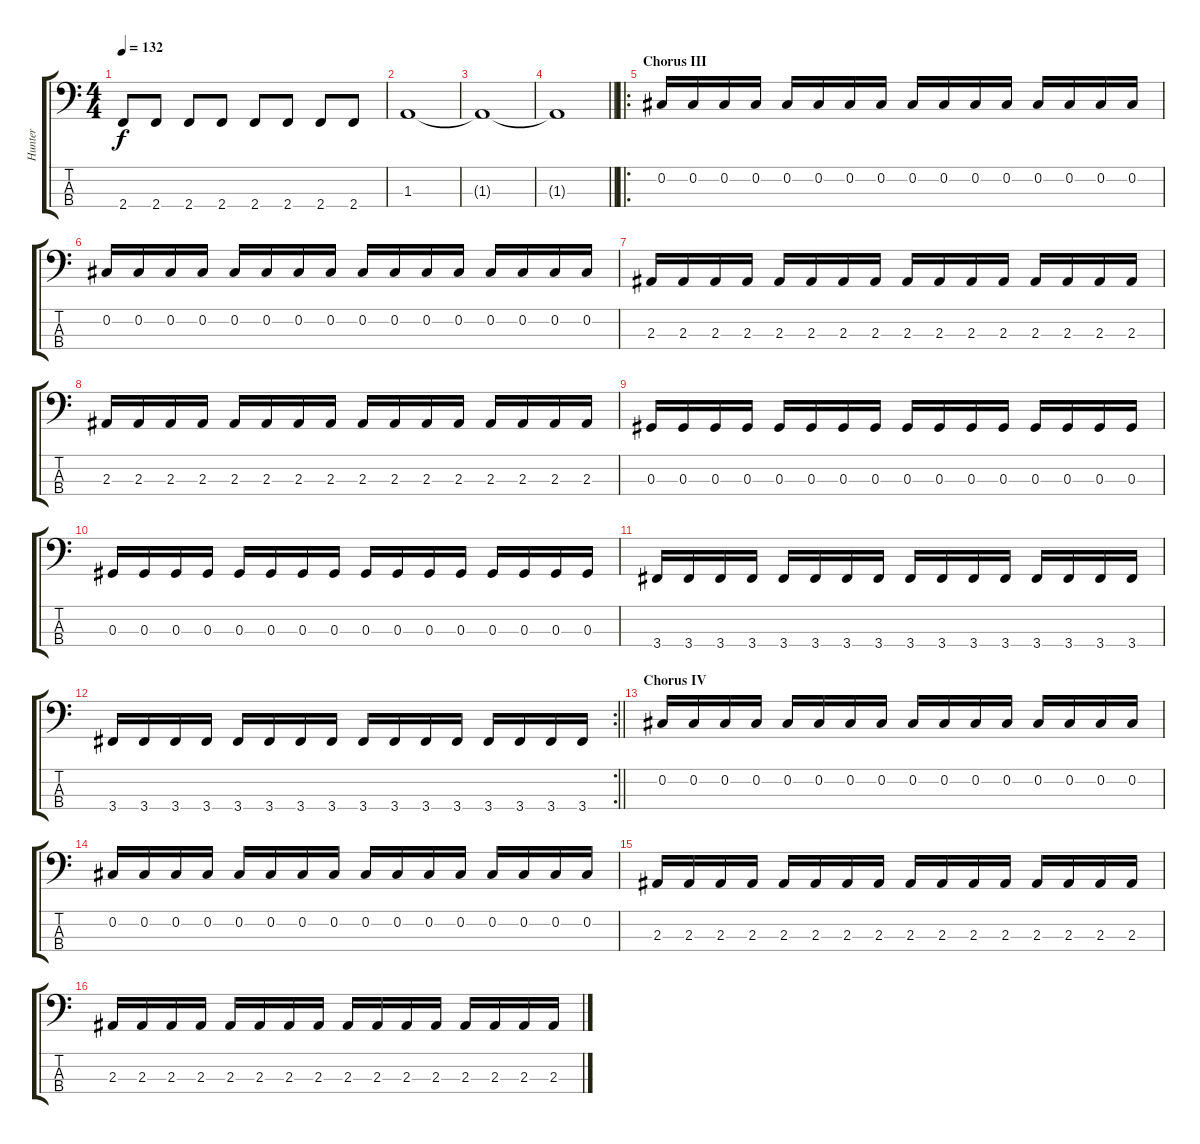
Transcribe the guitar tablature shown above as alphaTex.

\track ("Hunter" "Hunter") {instrument electricbassfinger}
\staff {score tabs}
\tuning (Gb2 Db2 Ab1 Eb1) {hide}
\ts (4 4)
\tempo 132
\clef f4
\ks c
2.4.8{dy f} 2.4.8 2.4.8 2.4.8 2.4.8 2.4.8 2.4.8 2.4.8 |
1.3.1 |
1.3{t}.1 |
\barLineRight lightlight
1.3{t}.1 |
\ro
\section ("" "Chorus III")
0.2.16 0.2.16 0.2.16 0.2.16 0.2.16 0.2.16 0.2.16 0.2.16 0.2.16 0.2.16 0.2.16 0.2.16 0.2.16 0.2.16 0.2.16 0.2.16 |
0.2.16 0.2.16 0.2.16 0.2.16 0.2.16 0.2.16 0.2.16 0.2.16 0.2.16 0.2.16 0.2.16 0.2.16 0.2.16 0.2.16 0.2.16 0.2.16 |
2.3.16 2.3.16 2.3.16 2.3.16 2.3.16 2.3.16 2.3.16 2.3.16 2.3.16 2.3.16 2.3.16 2.3.16 2.3.16 2.3.16 2.3.16 2.3.16 |
2.3.16 2.3.16 2.3.16 2.3.16 2.3.16 2.3.16 2.3.16 2.3.16 2.3.16 2.3.16 2.3.16 2.3.16 2.3.16 2.3.16 2.3.16 2.3.16 |
0.3.16 0.3.16 0.3.16 0.3.16 0.3.16 0.3.16 0.3.16 0.3.16 0.3.16 0.3.16 0.3.16 0.3.16 0.3.16 0.3.16 0.3.16 0.3.16 |
0.3.16 0.3.16 0.3.16 0.3.16 0.3.16 0.3.16 0.3.16 0.3.16 0.3.16 0.3.16 0.3.16 0.3.16 0.3.16 0.3.16 0.3.16 0.3.16 |
3.4.16 3.4.16 3.4.16 3.4.16 3.4.16 3.4.16 3.4.16 3.4.16 3.4.16 3.4.16 3.4.16 3.4.16 3.4.16 3.4.16 3.4.16 3.4.16 |
\rc 2
\barLineRight lightlight
3.4.16 3.4.16 3.4.16 3.4.16 3.4.16 3.4.16 3.4.16 3.4.16 3.4.16 3.4.16 3.4.16 3.4.16 3.4.16 3.4.16 3.4.16 3.4.16 |
\section ("" "Chorus IV")
0.2.16 0.2.16 0.2.16 0.2.16 0.2.16 0.2.16 0.2.16 0.2.16 0.2.16 0.2.16 0.2.16 0.2.16 0.2.16 0.2.16 0.2.16 0.2.16 |
0.2.16 0.2.16 0.2.16 0.2.16 0.2.16 0.2.16 0.2.16 0.2.16 0.2.16 0.2.16 0.2.16 0.2.16 0.2.16 0.2.16 0.2.16 0.2.16 |
2.3.16 2.3.16 2.3.16 2.3.16 2.3.16 2.3.16 2.3.16 2.3.16 2.3.16 2.3.16 2.3.16 2.3.16 2.3.16 2.3.16 2.3.16 2.3.16 |
2.3.16 2.3.16 2.3.16 2.3.16 2.3.16 2.3.16 2.3.16 2.3.16 2.3.16 2.3.16 2.3.16 2.3.16 2.3.16 2.3.16 2.3.16 2.3.16
